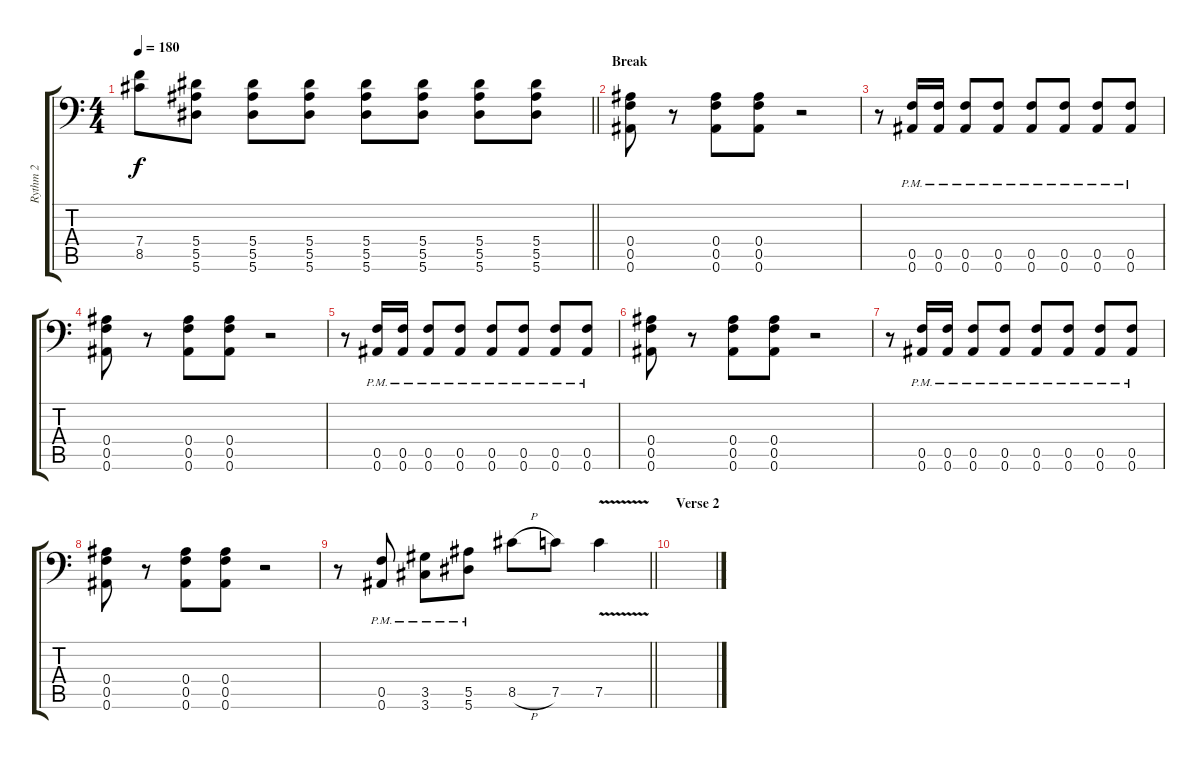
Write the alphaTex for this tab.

\track ("Rythm 2" "Rythm 2") {instrument overdrivenguitar}
\staff {score tabs}
\tuning (C4 G3 Eb3 Bb2 F2 Bb1) {hide}
\ts (4 4)
\tempo 180
\clef f4
\barLineRight lightlight
\ks c
(7.4 8.5).8{dy f} (5.4 5.5 5.6).8 (5.4 5.5 5.6).8 (5.4 5.5 5.6).8 (5.4 5.5 5.6).8 (5.4 5.5 5.6).8 (5.4 5.5 5.6).8 (5.4 5.5 5.6).8 |
\section ("" "Break")
(0.4 0.5 0.6).8 r.8 (0.4 0.5 0.6).8 (0.4 0.5 0.6).8 r.2 |
r.8 (0.5{pm} 0.6{pm}).16 (0.5{pm} 0.6{pm}).16 (0.5{pm} 0.6{pm}).8 (0.5{pm} 0.6{pm}).8 (0.5{pm} 0.6{pm}).8 (0.5{pm} 0.6{pm}).8 (0.5{pm} 0.6{pm}).8 (0.5{pm} 0.6{pm}).8 |
(0.4 0.5 0.6).8 r.8 (0.4 0.5 0.6).8 (0.4 0.5 0.6).8 r.2 |
r.8 (0.5{pm} 0.6{pm}).16 (0.5{pm} 0.6{pm}).16 (0.5{pm} 0.6{pm}).8 (0.5{pm} 0.6{pm}).8 (0.5{pm} 0.6{pm}).8 (0.5{pm} 0.6{pm}).8 (0.5{pm} 0.6{pm}).8 (0.5{pm} 0.6{pm}).8 |
(0.4 0.5 0.6).8 r.8 (0.4 0.5 0.6).8 (0.4 0.5 0.6).8 r.2 |
r.8 (0.5{pm} 0.6{pm}).16 (0.5{pm} 0.6{pm}).16 (0.5{pm} 0.6{pm}).8 (0.5{pm} 0.6{pm}).8 (0.5{pm} 0.6{pm}).8 (0.5{pm} 0.6{pm}).8 (0.5{pm} 0.6{pm}).8 (0.5{pm} 0.6{pm}).8 |
(0.4 0.5 0.6).8 r.8 (0.4 0.5 0.6).8 (0.4 0.5 0.6).8 r.2 |
\barLineRight lightlight
r.8 (0.5{pm} 0.6{pm}).8 (3.5{pm} 3.6{pm}).8 (5.5{pm} 5.6{pm}).8 8.5{h}.8 7.5.8 7.5{v}.4 |
\section ("" "Verse 2")
